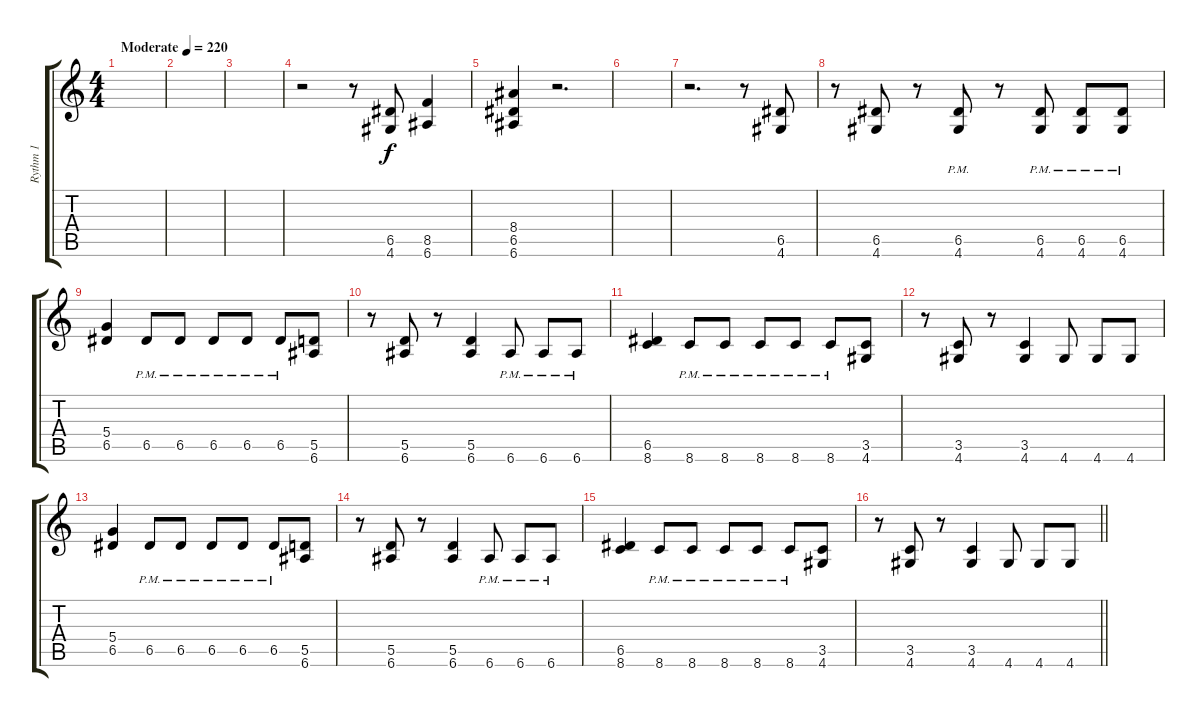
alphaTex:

\track ("Rythm 1" "Rythm 1") {instrument overdrivenguitar}
\staff {score tabs}
\tuning (E4 B3 G3 D3 A2 E2) {hide}
\ts (4 4)
\tempo (220 "Moderate")
\clef g2
\ks c
|
|
|
r.2 r.8 (6.5 4.6).8 (8.5 6.6).4 |
(8.4 6.5 6.6).4 r.2{d} |
|
r.2{d} r.8 (6.5 4.6).8 |
r.8 (6.5 4.6).8 r.8 (6.5{pm} 4.6).8 r.8 (6.5{pm} 4.6).8 (6.5{pm} 4.6).8 (6.5{pm} 4.6).8 |
(5.4 6.5).4 6.5{pm}.8 6.5{pm}.8 6.5{pm}.8 6.5{pm}.8 6.5{pm}.8 (5.5 6.6).8 |
r.8 (5.5 6.6).8 r.8 (5.5 6.6).4 6.6{pm}.8 6.6{pm}.8 6.6{pm}.8 |
(6.5 8.6).4 8.6{pm}.8 8.6{pm}.8 8.6{pm}.8 8.6{pm}.8 8.6{pm}.8 (3.5 4.6).8 |
r.8 (3.5 4.6).8 r.8 (3.5 4.6).4 4.6.8 4.6.8 4.6.8 |
(5.4 6.5).4 6.5{pm}.8 6.5{pm}.8 6.5{pm}.8 6.5{pm}.8 6.5{pm}.8 (5.5 6.6).8 |
r.8 (5.5 6.6).8 r.8 (5.5 6.6).4 6.6{pm}.8 6.6{pm}.8 6.6{pm}.8 |
(6.5 8.6).4 8.6{pm}.8 8.6{pm}.8 8.6{pm}.8 8.6{pm}.8 8.6{pm}.8 (3.5 4.6).8 |
\barLineRight lightlight
r.8 (3.5 4.6).8 r.8 (3.5 4.6).4 4.6.8 4.6.8 4.6.8
